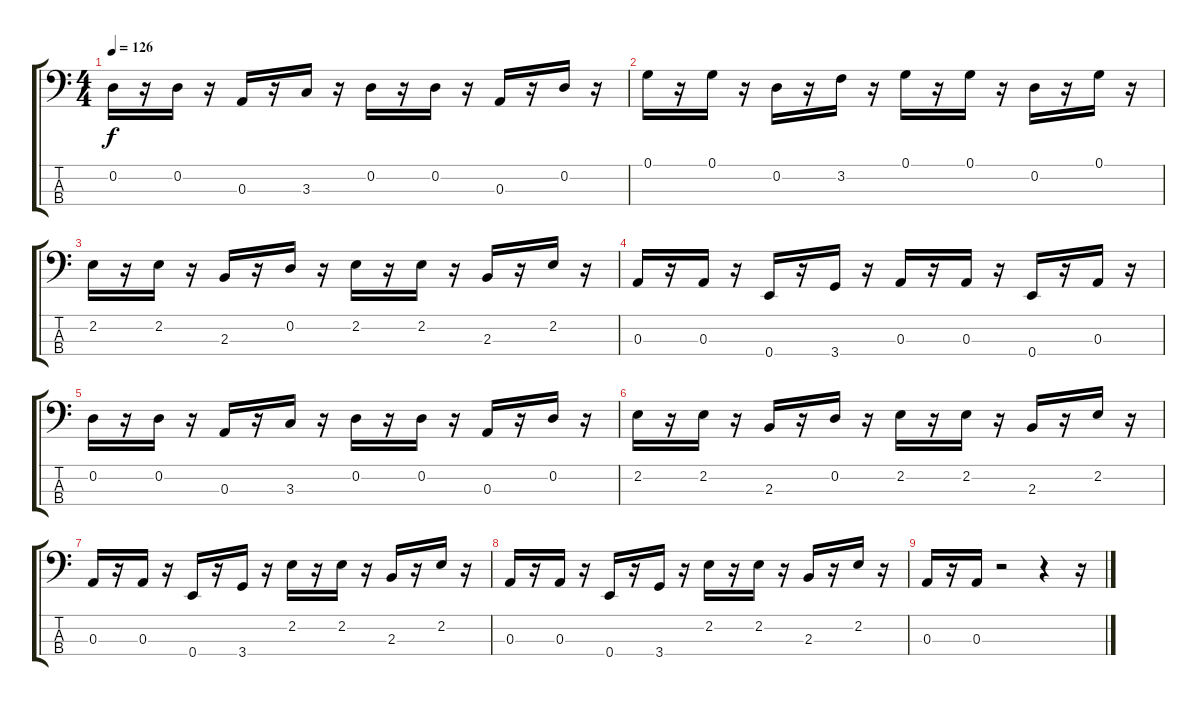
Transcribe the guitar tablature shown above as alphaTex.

\track "" {instrument electricbassfinger}
\staff {score tabs}
\tuning (G2 D2 A1 E1) {hide}
\ts (4 4)
\tempo 126
\clef f4
\ks c
0.2.16{dy f} r.16 0.2.16 r.16 0.3.16 r.16 3.3.16 r.16 0.2.16 r.16 0.2.16 r.16 0.3.16 r.16 0.2.16 r.16 |
0.1.16 r.16 0.1.16 r.16 0.2.16 r.16 3.2.16 r.16 0.1.16 r.16 0.1.16 r.16 0.2.16 r.16 0.1.16 r.16 |
2.2.16 r.16 2.2.16 r.16 2.3.16 r.16 0.2.16 r.16 2.2.16 r.16 2.2.16 r.16 2.3.16 r.16 2.2.16 r.16 |
0.3.16 r.16 0.3.16 r.16 0.4.16 r.16 3.4.16 r.16 0.3.16 r.16 0.3.16 r.16 0.4.16 r.16 0.3.16 r.16 |
0.2.16 r.16 0.2.16 r.16 0.3.16 r.16 3.3.16 r.16 0.2.16 r.16 0.2.16 r.16 0.3.16 r.16 0.2.16 r.16 |
2.2.16 r.16 2.2.16 r.16 2.3.16 r.16 0.2.16 r.16 2.2.16 r.16 2.2.16 r.16 2.3.16 r.16 2.2.16 r.16 |
0.3.16 r.16 0.3.16 r.16 0.4.16 r.16 3.4.16 r.16 2.2.16 r.16 2.2.16 r.16 2.3.16 r.16 2.2.16 r.16 |
0.3.16 r.16 0.3.16 r.16 0.4.16 r.16 3.4.16 r.16 2.2.16 r.16 2.2.16 r.16 2.3.16 r.16 2.2.16 r.16 |
0.3.16 r.16 0.3.16 r.2 r.4 r.16
